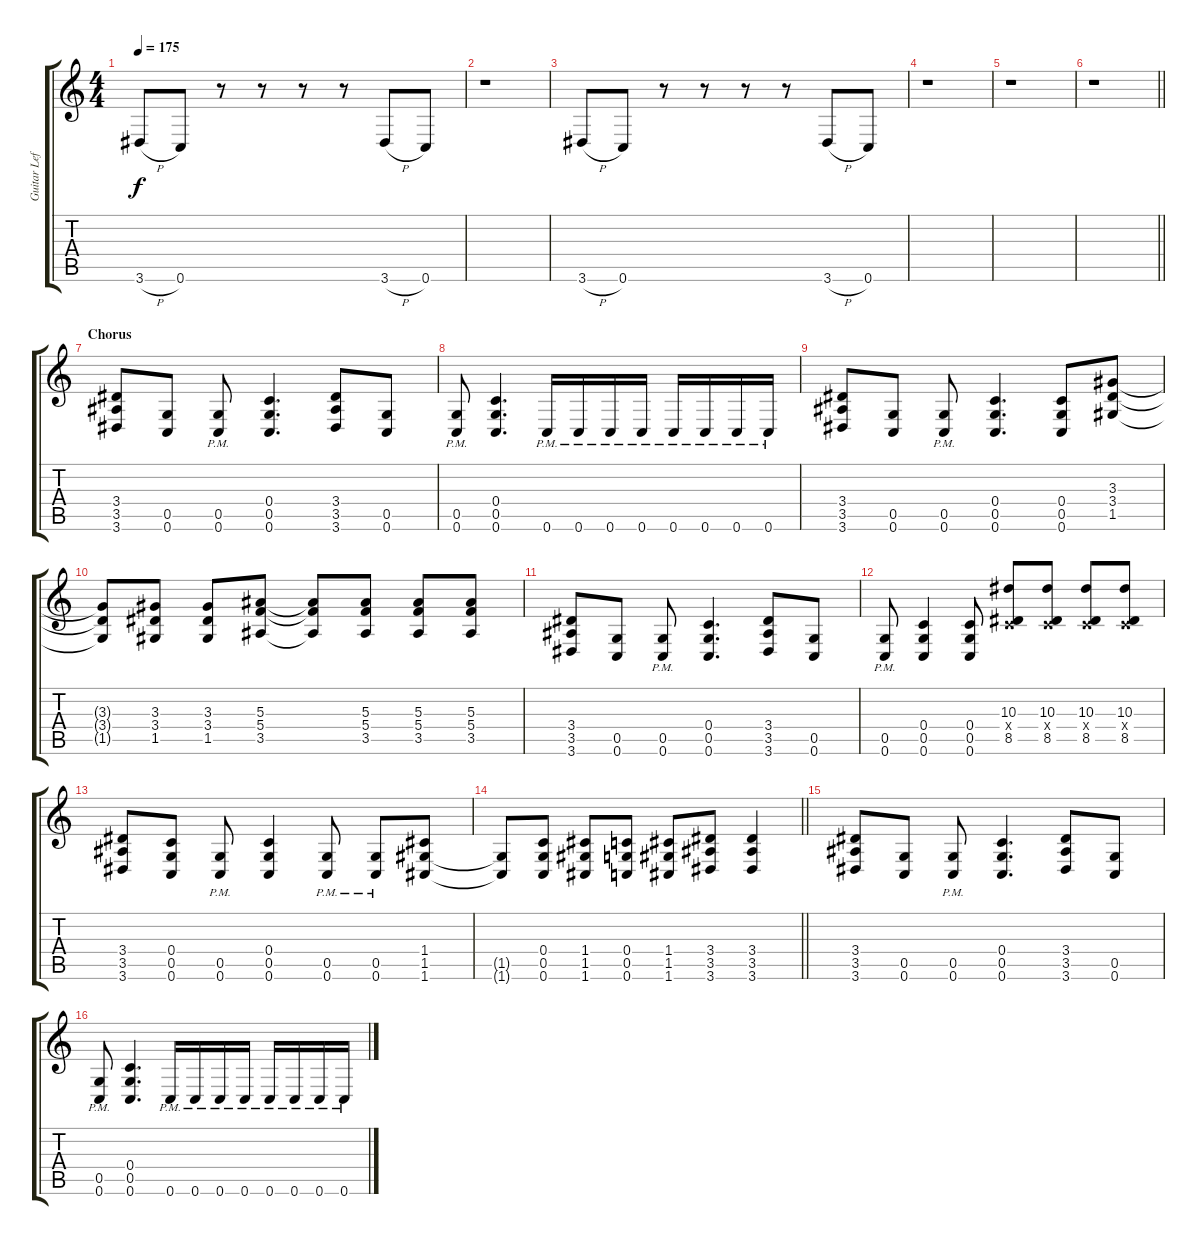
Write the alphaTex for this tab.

\track ("Guitar Left" "Guitar Lef") {instrument distortionguitar}
\staff {score tabs}
\tuning (D4 A3 F3 C3 G2 C2) {hide}
\ts (4 4)
\tempo 175
\clef g2
\ks c
3.6{h}.8{dy f} 0.6.8 r.8 r.8 r.8 r.8 3.6{h}.8 0.6.8 |
r.1 |
3.6{h}.8 0.6.8 r.8 r.8 r.8 r.8 3.6{h}.8 0.6.8 |
r.1 |
r.1 |
\barLineRight lightlight
r.1 |
\section ("" "Chorus")
(3.4 3.5 3.6).8 (0.5 0.6).8 (0.5{pm} 0.6{pm}).8 (0.4 0.5 0.6).4{d} (3.4 3.5 3.6).8 (0.5 0.6).8 |
(0.5{pm} 0.6{pm}).8 (0.4 0.5 0.6).4{d} 0.6{pm}.16 0.6{pm}.16 0.6{pm}.16 0.6{pm}.16 0.6{pm}.16 0.6{pm}.16 0.6{pm}.16 0.6{pm}.16 |
(3.4 3.5 3.6).8 (0.5 0.6).8 (0.5{pm} 0.6{pm}).8 (0.4 0.5 0.6).4{d} (0.4 0.5 0.6).8 (3.3 3.4 1.5).8 |
(3.3{t} 3.4{t} 1.5{t}).8 (3.3 3.4 1.5).8 (3.3 3.4 1.5).8 (5.3 5.4 3.5).8 (5.3{t} 5.4{t} 3.5{t}).8 (5.3 5.4 3.5).8 (5.3 5.4 3.5).8 (5.3 5.4 3.5).8 |
(3.4 3.5 3.6).8 (0.5 0.6).8 (0.5{pm} 0.6{pm}).8 (0.4 0.5 0.6).4{d} (3.4 3.5 3.6).8 (0.5 0.6).8 |
(0.5{pm} 0.6{pm}).8 (0.4 0.5 0.6).4 (0.4 0.5 0.6).8 (10.3 0.4{x} 8.5).8 (10.3 0.4{x} 8.5).8 (10.3 0.4{x} 8.5).8 (10.3 0.4{x} 8.5).8 |
(3.4 3.5 3.6).8 (0.4 0.5 0.6).8 (0.5{pm} 0.6{pm}).8 (0.4 0.5 0.6).4 (0.5{pm} 0.6{pm}).8 (0.5{pm} 0.6{pm}).8 (1.4 1.5 1.6).8 |
\barLineRight lightlight
(1.5{t} 1.6{t}).8 (0.4 0.5 0.6).8 (1.4 1.5 1.6).8 (0.4 0.5 0.6).8 (1.4 1.5 1.6).8 (3.4 3.5 3.6).8 (3.4 3.5 3.6).4 |
(3.4 3.5 3.6).8 (0.5 0.6).8 (0.5{pm} 0.6{pm}).8 (0.4 0.5 0.6).4{d} (3.4 3.5 3.6).8 (0.5 0.6).8 |
(0.5{pm} 0.6{pm}).8 (0.4 0.5 0.6).4{d} 0.6{pm}.16 0.6{pm}.16 0.6{pm}.16 0.6{pm}.16 0.6{pm}.16 0.6{pm}.16 0.6{pm}.16 0.6{pm}.16
